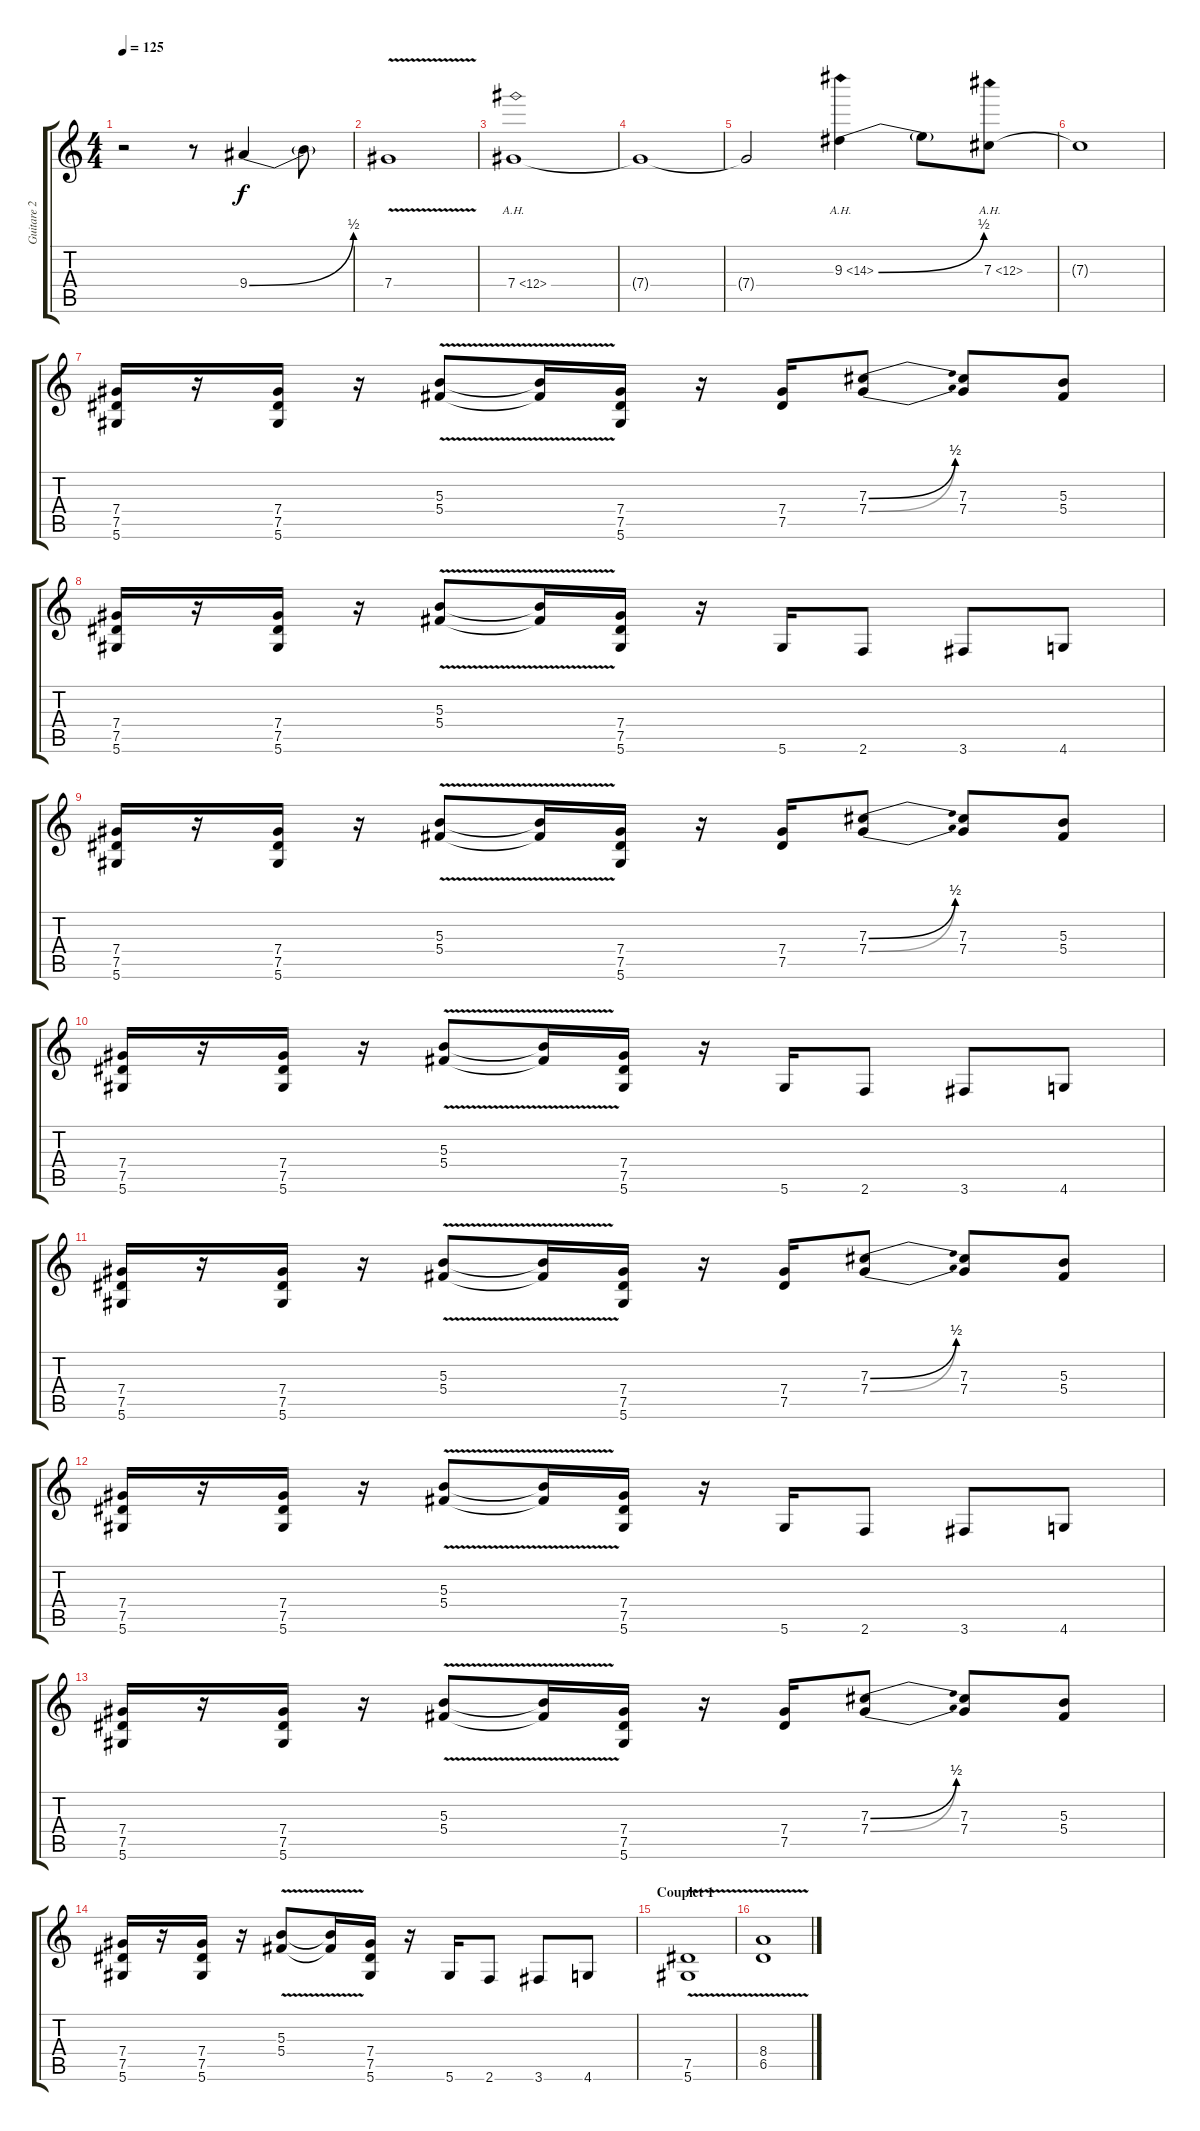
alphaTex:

\track ("Guitare 2" "Guitare 2") {instrument distortionguitar}
\staff {score tabs}
\tuning (Eb4 Bb3 Gb3 Db3 Ab2 Eb2) {hide}
\ts (4 4)
\tempo 125
\clef g2
\ks c
r.2{dy f volume 16} r.8 9.4{be (bend 0 0 60 2)}.4 9.4{t}.8 |
7.4{v}.1 |
7.4{ah 5}.1 |
7.4{t}.1 |
7.4{t}.2 9.3{be (bend 0 0 60 2) ah 5}.4 9.3{t}.8 7.3{ah 5}.8 |
7.3{t}.1 |
(7.4 7.5 5.6).16 r.16 (7.4 7.5 5.6).16 r.16 (5.3{v} 5.4).8 (5.3{t} 5.4{t}).16 (7.4 7.5 5.6).16 r.16 (7.4 7.5).16 (7.3{be (bend 0 0 60 2)} 7.4{be (bend 0 0 60 2)}).8 (7.3 7.4).8 (5.3 5.4).8 |
(7.4 7.5 5.6).16 r.16 (7.4 7.5 5.6).16 r.16 (5.3{v} 5.4).8 (5.3{t} 5.4{t}).16 (7.4 7.5 5.6).16 r.16 5.6.16 2.6.8 3.6.8 4.6.8 |
(7.4 7.5 5.6).16 r.16 (7.4 7.5 5.6).16 r.16 (5.3{v} 5.4).8 (5.3{t} 5.4{t}).16 (7.4 7.5 5.6).16 r.16 (7.4 7.5).16 (7.3{be (bend 0 0 60 2)} 7.4{be (bend 0 0 60 2)}).8 (7.3 7.4).8 (5.3 5.4).8 |
(7.4 7.5 5.6).16 r.16 (7.4 7.5 5.6).16 r.16 (5.3{v} 5.4).8 (5.3{t} 5.4{t}).16 (7.4 7.5 5.6).16 r.16 5.6.16 2.6.8 3.6.8 4.6.8 |
(7.4 7.5 5.6).16 r.16 (7.4 7.5 5.6).16 r.16 (5.3{v} 5.4).8 (5.3{t} 5.4{t}).16 (7.4 7.5 5.6).16 r.16 (7.4 7.5).16 (7.3{be (bend 0 0 60 2)} 7.4{be (bend 0 0 60 2)}).8 (7.3 7.4).8 (5.3 5.4).8 |
(7.4 7.5 5.6).16 r.16 (7.4 7.5 5.6).16 r.16 (5.3{v} 5.4).8 (5.3{t} 5.4{t}).16 (7.4 7.5 5.6).16 r.16 5.6.16 2.6.8 3.6.8 4.6.8 |
(7.4 7.5 5.6).16 r.16 (7.4 7.5 5.6).16 r.16 (5.3{v} 5.4).8 (5.3{t} 5.4{t}).16 (7.4 7.5 5.6).16 r.16 (7.4 7.5).16 (7.3{be (bend 0 0 60 2)} 7.4{be (bend 0 0 60 2)}).8 (7.3 7.4).8 (5.3 5.4).8 |
(7.4 7.5 5.6).16 r.16 (7.4 7.5 5.6).16 r.16 (5.3{v} 5.4).8 (5.3{t} 5.4{t}).16 (7.4 7.5 5.6).16 r.16 5.6.16 2.6.8 3.6.8 4.6.8 |
\section ("" "Couplet 1")
(7.5 5.6{v}).1{volume 12} |
(8.4 6.5{v}).1{volume 12}
